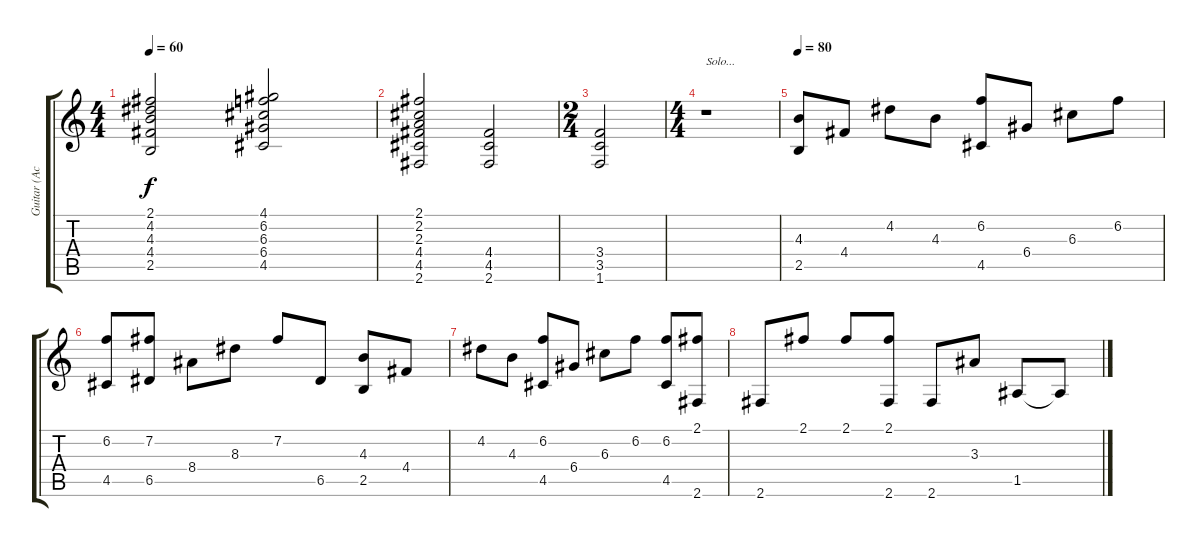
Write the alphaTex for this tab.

\track ("Guitar (Acoustic)" "Guitar (Ac") {instrument acousticguitarsteel}
\staff {score tabs}
\tuning (E4 B3 G3 D3 A2 E2) {hide}
\ts (4 4)
\tempo 60
\clef g2
\ks c
(2.1 4.2 4.3 4.4 2.5).2{dy f} (4.1 6.2 6.3 6.4 4.5).2 |
(2.1 2.2 2.3 4.4 4.5 2.6).2 (4.4 4.5 2.6).2 |
\ts (2 4)
(3.4 3.5 1.6).2 |
\ts (4 4)
r.1{txt "Solo..."} |
\tempo 80
(4.3 2.5).8 4.4.8 4.2.8 4.3.8 (6.2 4.5).8 6.4.8 6.3.8 6.2.8 |
(6.2 4.5).8 (7.2 6.5).8 8.4.8 8.3.8 7.2.8 6.5.8 (4.3 2.5).8 4.4.8 |
4.2.8 4.3.8 (6.2 4.5).8 6.4.8 6.3.8 6.2.8 (6.2 4.5).8 (2.1 2.6).8 |
2.6.8 2.1.8 2.1.8 (2.1 2.6).8 2.6.8 3.3.8 1.5.8 1.5{t}.8
